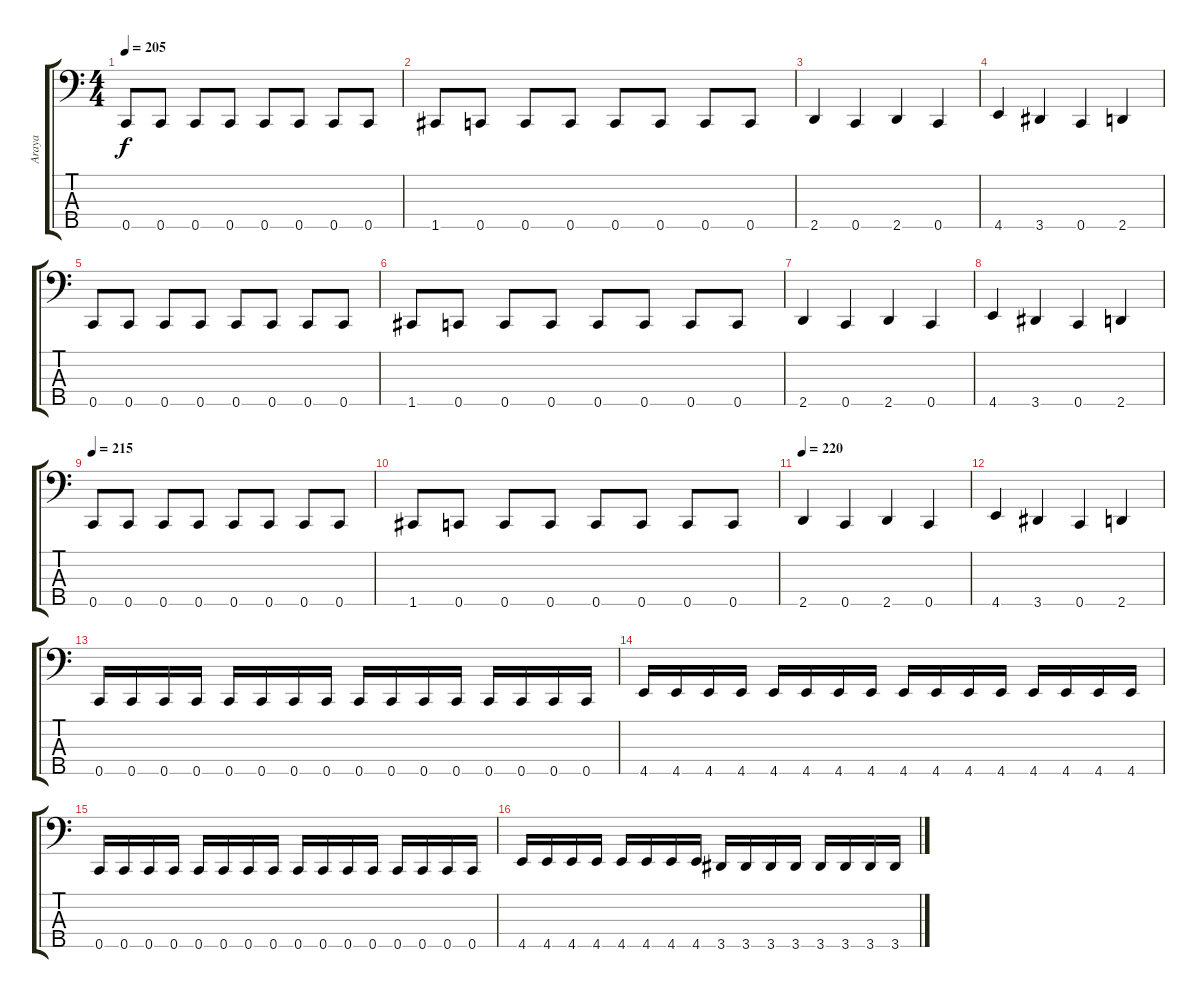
\track ("Araya" "Araya") {instrument electricbasspick}
\staff {score tabs}
\tuning (G2 Eb2 Bb1 F1 C1) {hide}
\ts (4 4)
\tempo 205
\clef f4
\ks c
0.5.8{dy f} 0.5.8 0.5.8 0.5.8 0.5.8 0.5.8 0.5.8 0.5.8 |
1.5.8 0.5.8 0.5.8 0.5.8 0.5.8 0.5.8 0.5.8 0.5.8 |
2.5.4 0.5.4 2.5.4 0.5.4 |
4.5.4 3.5.4 0.5.4 2.5.4 |
0.5.8 0.5.8 0.5.8 0.5.8 0.5.8 0.5.8 0.5.8 0.5.8 |
1.5.8 0.5.8 0.5.8 0.5.8 0.5.8 0.5.8 0.5.8 0.5.8 |
2.5.4 0.5.4 2.5.4 0.5.4 |
4.5.4 3.5.4 0.5.4 2.5.4 |
\tempo 215
0.5.8 0.5.8 0.5.8 0.5.8 0.5.8 0.5.8 0.5.8 0.5.8 |
1.5.8 0.5.8 0.5.8 0.5.8 0.5.8 0.5.8 0.5.8 0.5.8 |
\tempo 220
2.5.4 0.5.4 2.5.4 0.5.4 |
4.5.4 3.5.4 0.5.4 2.5.4 |
0.5.16 0.5.16 0.5.16 0.5.16 0.5.16 0.5.16 0.5.16 0.5.16 0.5.16 0.5.16 0.5.16 0.5.16 0.5.16 0.5.16 0.5.16 0.5.16 |
4.5.16 4.5.16 4.5.16 4.5.16 4.5.16 4.5.16 4.5.16 4.5.16 4.5.16 4.5.16 4.5.16 4.5.16 4.5.16 4.5.16 4.5.16 4.5.16 |
0.5.16 0.5.16 0.5.16 0.5.16 0.5.16 0.5.16 0.5.16 0.5.16 0.5.16 0.5.16 0.5.16 0.5.16 0.5.16 0.5.16 0.5.16 0.5.16 |
4.5.16 4.5.16 4.5.16 4.5.16 4.5.16 4.5.16 4.5.16 4.5.16 3.5.16 3.5.16 3.5.16 3.5.16 3.5.16 3.5.16 3.5.16 3.5.16
